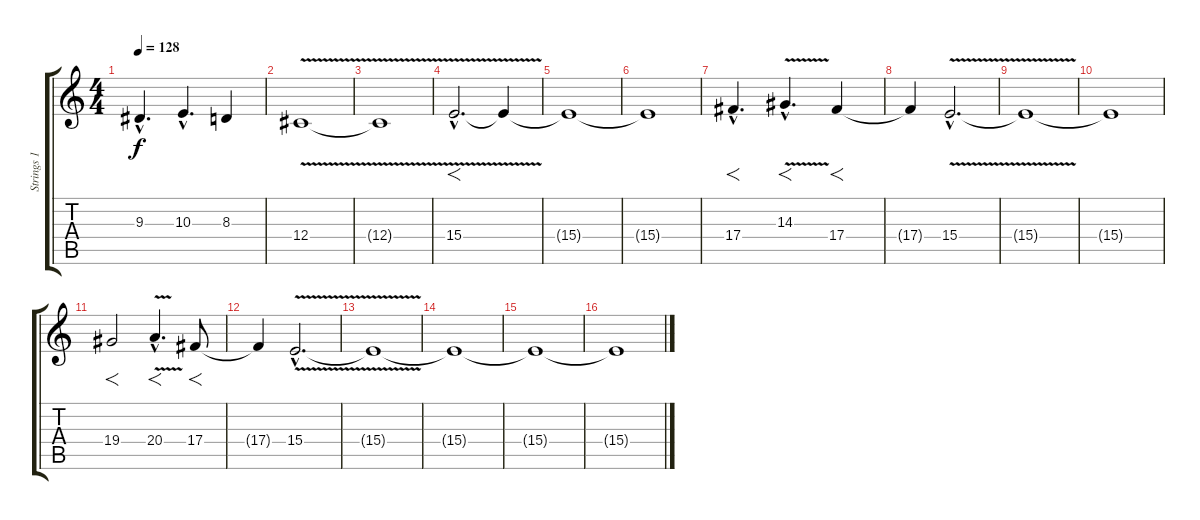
\track ("Strings 1" "Strings 1") {instrument stringensemble1}
\staff {score tabs}
\tuning (Eb4 Bb3 Gb3 Db3 Ab2 Eb2) {hide}
\ts (4 4)
\tempo 128
\clef g2
\ks c
9.3{hac}.4{d dy f} 10.3{hac}.4{d} 8.3.4 |
12.4{v}.1{volume 10 balance 2 instrument violin} |
12.4{t}.1 |
15.4{v hac}.2{f d} 15.4{t}.4 |
15.4{t}.1 |
15.4{t}.1 |
17.4{hac}.4{f d} 14.3{v hac}.4{f d} 17.4.4{f} |
17.4{t}.4 15.4{v hac}.2{d} |
15.4{t}.1 |
15.4{t}.1 |
19.4.2{f} 20.4{v hac}.4{f d} 17.4.8{f} |
17.4{t}.4 15.4{v hac}.2{d} |
15.4{t}.1 |
15.4{t}.1 |
15.4{t}.1 |
15.4{t}.1{volume 0}
